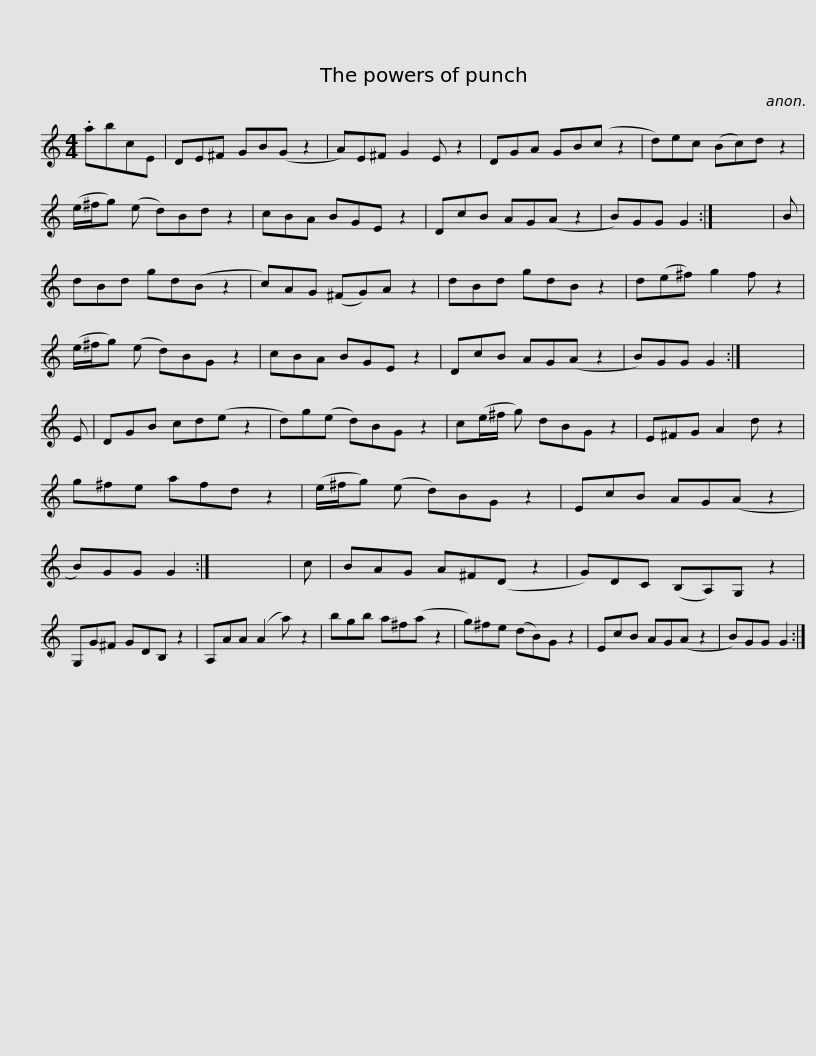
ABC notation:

X:1
L:1/8
M:4/4
I:linebreak $
K:C
V:1 treble
V:1
 .abcE | DE^F GB(G z2 | A)E^F G2 E z2 | DGA GB(c z2 | d)ec (Bc)d z2 | %5
 (e/^f/g) (e d)Bd z2 |$ cBA BGE z2 | DcB AG(A z2 | B)GG G2 :| x8 | %10
 B | dBd gd(B z2 | c)AG (^FG)A z2 | dBd gdB z2 |$ d(e^f) g2 f z2 | %15
 (e/^f/g) (e d)BG z2 | cBA BGE z2 | DcB AG(A z2 | B)GG G2 :| x8 | %20
 E | DGB cd(e z2 |$ d)g(e d)BG z2 | c(e/^f/ g) dBG z2 | E^FG A2 d z2 | %25
 g^fe afd z2 | (e/^f/g) (e d)BG z2 | EcB AG(A z2 |$ B)GG G2 :| x8 | %30
 c | BAG A^F(D z2 | G)DC (B,A,)G, z2 | G,G^F GDB, z2 | A,AA (A2 a) z2 |$ %35
 bgb a^f(a z2 | g)^fe (dB)G z2 | EcB AG(A z2 | B)GG G2 :| %39
